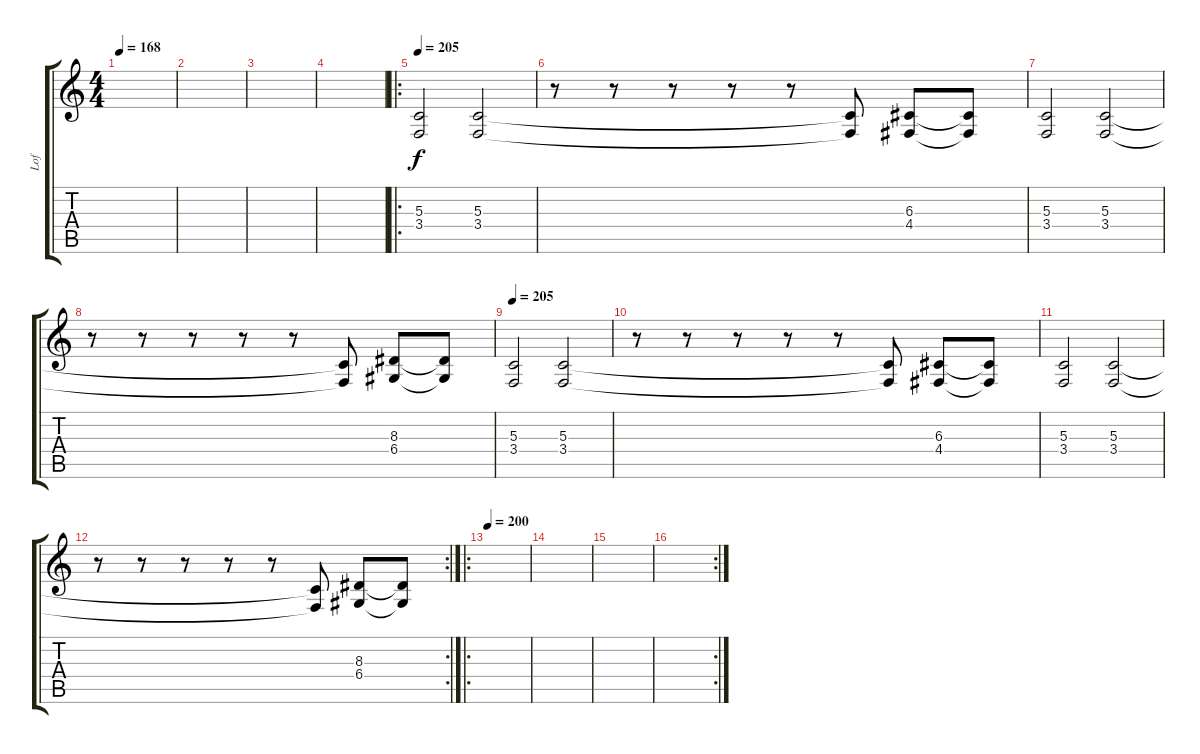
\track ("Lof" "Lof") {instrument stringensemble1}
\staff {score tabs}
\tuning (E4 B3 G3 D3 A2 E2) {hide}
\ts (4 4)
\tempo 168
\clef g2
\ks c
|
|
|
|
\ro
\tempo 205
(5.3 3.4).2{volume 11} (5.3 3.4).2 |
r.8 r.8 r.8 r.8 r.8 (5.3{t} 3.4{t}).8 (6.3 4.4).8 (6.3{t} 4.4{t}).8 |
(5.3 3.4).2 (5.3 3.4).2 |
r.8 r.8 r.8 r.8 r.8 (5.3{t} 3.4{t}).8 (8.3 6.4).8 (8.3{t} 6.4{t}).8 |
\tempo 205
(5.3 3.4).2 (5.3 3.4).2 |
r.8 r.8 r.8 r.8 r.8 (5.3{t} 3.4{t}).8 (6.3 4.4).8 (6.3{t} 4.4{t}).8 |
(5.3 3.4).2 (5.3 3.4).2 |
\rc 2
r.8 r.8 r.8 r.8 r.8 (5.3{t} 3.4{t}).8 (8.3 6.4).8 (8.3{t} 6.4{t}).8 |
\ro
\tempo 200
|
|
|
\rc 2
